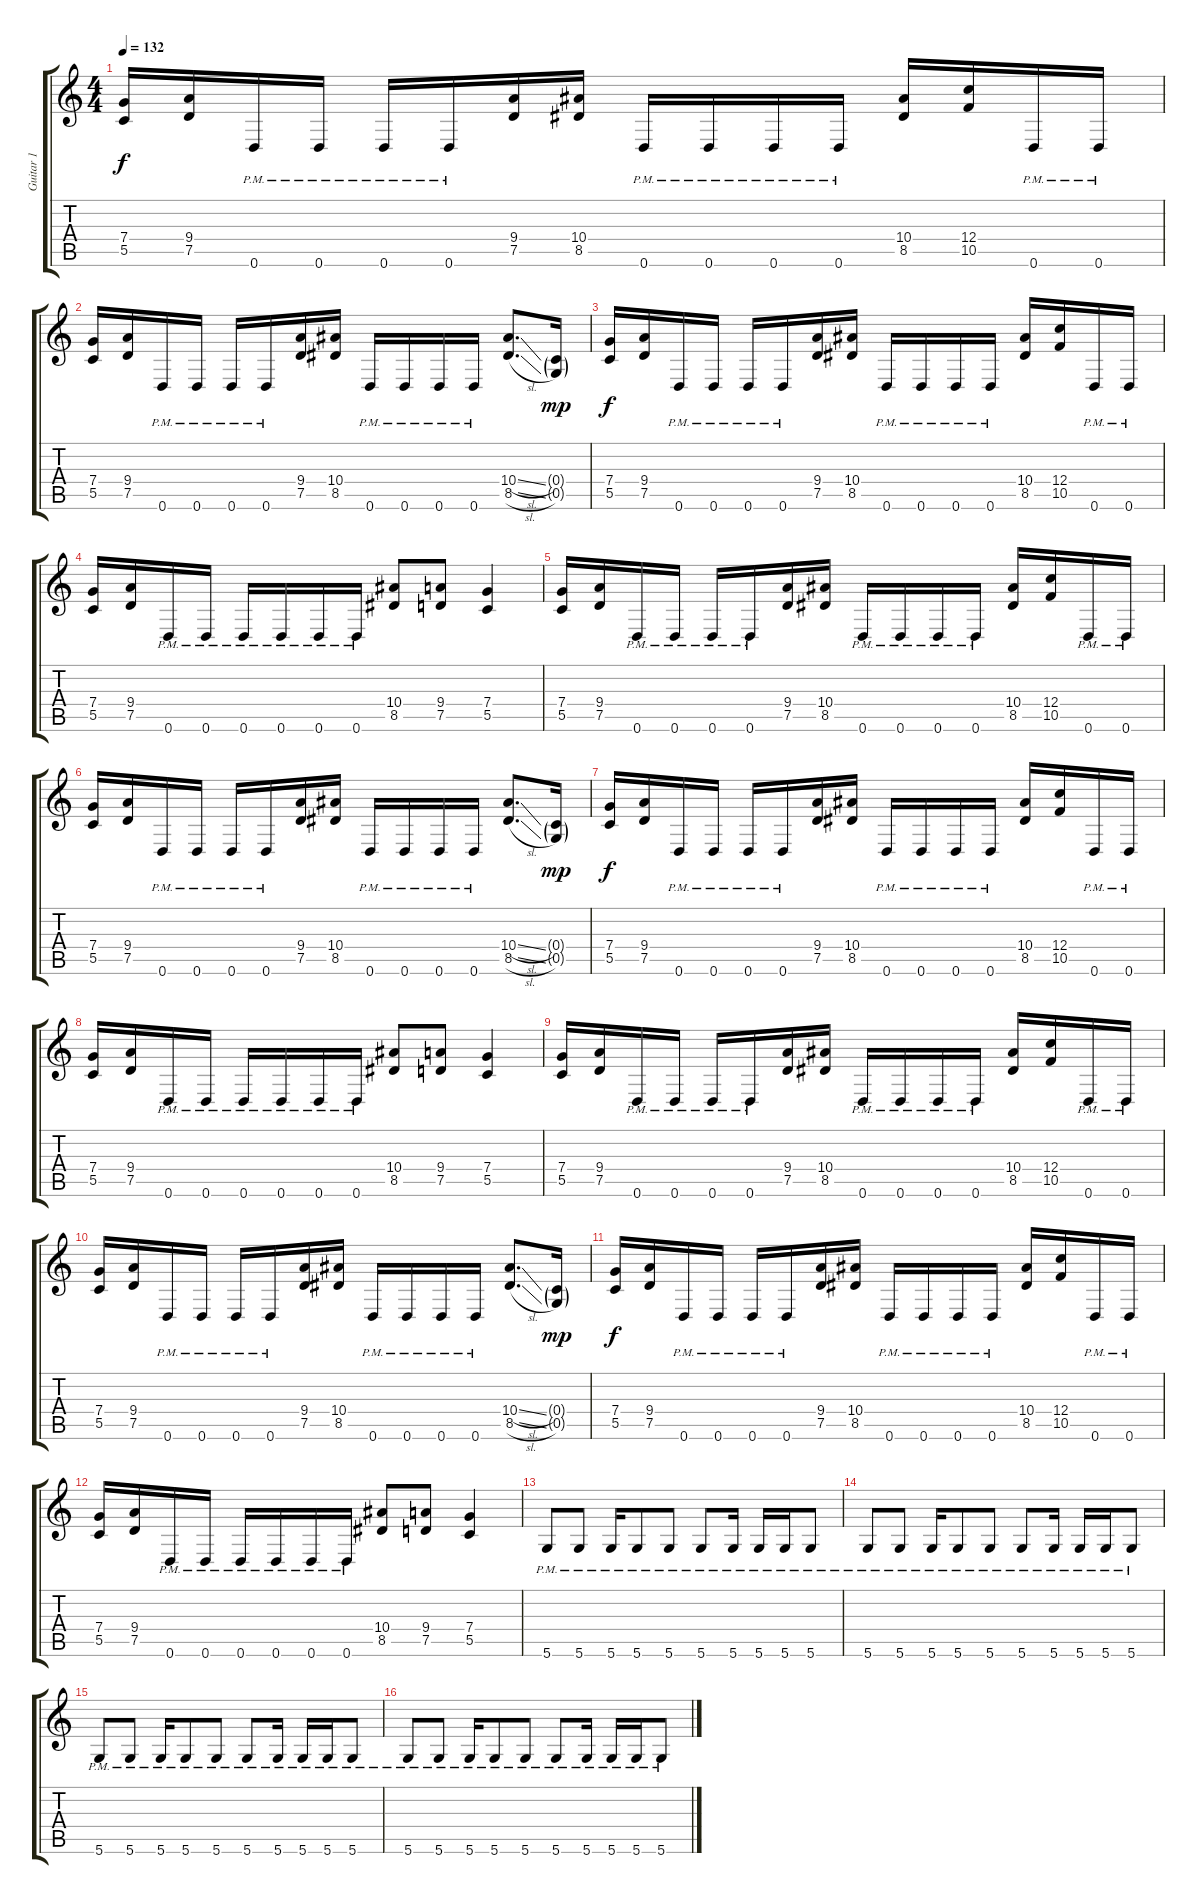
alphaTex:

\track ("Guitar 1" "Guitar 1") {instrument distortionguitar}
\staff {score tabs}
\tuning (D4 A3 F3 C3 G2 D2) {hide}
\ts (4 4)
\tempo 132
\clef g2
\ks c
(7.4 5.5).16{dy f} (9.4 7.5).16 0.6{pm}.16 0.6{pm}.16 0.6{pm}.16 0.6{pm}.16 (9.4 7.5).16 (10.4 8.5).16 0.6{pm}.16 0.6{pm}.16 0.6{pm}.16 0.6{pm}.16 (10.4 8.5).16 (12.4 10.5).16 0.6{pm}.16 0.6{pm}.16 |
(7.4 5.5).16 (9.4 7.5).16 0.6{pm}.16 0.6{pm}.16 0.6{pm}.16 0.6{pm}.16 (9.4 7.5).16 (10.4 8.5).16 0.6{pm}.16 0.6{pm}.16 0.6{pm}.16 0.6{pm}.16 (10.4{sl} 8.5{sl}).8{d} (0.4{g} 0.5{g}).16{dy mp} |
(7.4 5.5).16{dy f} (9.4 7.5).16 0.6{pm}.16 0.6{pm}.16 0.6{pm}.16 0.6{pm}.16 (9.4 7.5).16 (10.4 8.5).16 0.6{pm}.16 0.6{pm}.16 0.6{pm}.16 0.6{pm}.16 (10.4 8.5).16 (12.4 10.5).16 0.6{pm}.16 0.6{pm}.16 |
(7.4 5.5).16 (9.4 7.5).16 0.6{pm}.16 0.6{pm}.16 0.6{pm}.16 0.6{pm}.16 0.6{pm}.16 0.6{pm}.16 (10.4 8.5).8 (9.4 7.5).8 (7.4 5.5).4 |
(7.4 5.5).16 (9.4 7.5).16 0.6{pm}.16 0.6{pm}.16 0.6{pm}.16 0.6{pm}.16 (9.4 7.5).16 (10.4 8.5).16 0.6{pm}.16 0.6{pm}.16 0.6{pm}.16 0.6{pm}.16 (10.4 8.5).16 (12.4 10.5).16 0.6{pm}.16 0.6{pm}.16 |
(7.4 5.5).16 (9.4 7.5).16 0.6{pm}.16 0.6{pm}.16 0.6{pm}.16 0.6{pm}.16 (9.4 7.5).16 (10.4 8.5).16 0.6{pm}.16 0.6{pm}.16 0.6{pm}.16 0.6{pm}.16 (10.4{sl} 8.5{sl}).8{d} (0.4{g} 0.5{g}).16{dy mp} |
(7.4 5.5).16{dy f} (9.4 7.5).16 0.6{pm}.16 0.6{pm}.16 0.6{pm}.16 0.6{pm}.16 (9.4 7.5).16 (10.4 8.5).16 0.6{pm}.16 0.6{pm}.16 0.6{pm}.16 0.6{pm}.16 (10.4 8.5).16 (12.4 10.5).16 0.6{pm}.16 0.6{pm}.16 |
(7.4 5.5).16 (9.4 7.5).16 0.6{pm}.16 0.6{pm}.16 0.6{pm}.16 0.6{pm}.16 0.6{pm}.16 0.6{pm}.16 (10.4 8.5).8 (9.4 7.5).8 (7.4 5.5).4 |
(7.4 5.5).16 (9.4 7.5).16 0.6{pm}.16 0.6{pm}.16 0.6{pm}.16 0.6{pm}.16 (9.4 7.5).16 (10.4 8.5).16 0.6{pm}.16 0.6{pm}.16 0.6{pm}.16 0.6{pm}.16 (10.4 8.5).16 (12.4 10.5).16 0.6{pm}.16 0.6{pm}.16 |
(7.4 5.5).16 (9.4 7.5).16 0.6{pm}.16 0.6{pm}.16 0.6{pm}.16 0.6{pm}.16 (9.4 7.5).16 (10.4 8.5).16 0.6{pm}.16 0.6{pm}.16 0.6{pm}.16 0.6{pm}.16 (10.4{sl} 8.5{sl}).8{d} (0.4{g} 0.5{g}).16{dy mp} |
(7.4 5.5).16{dy f} (9.4 7.5).16 0.6{pm}.16 0.6{pm}.16 0.6{pm}.16 0.6{pm}.16 (9.4 7.5).16 (10.4 8.5).16 0.6{pm}.16 0.6{pm}.16 0.6{pm}.16 0.6{pm}.16 (10.4 8.5).16 (12.4 10.5).16 0.6{pm}.16 0.6{pm}.16 |
(7.4 5.5).16 (9.4 7.5).16 0.6{pm}.16 0.6{pm}.16 0.6{pm}.16 0.6{pm}.16 0.6{pm}.16 0.6{pm}.16 (10.4 8.5).8 (9.4 7.5).8 (7.4 5.5).4 |
5.6{pm}.8 5.6{pm}.8 5.6{pm}.16 5.6{pm}.8 5.6{pm}.8 5.6{pm}.8 5.6{pm}.16 5.6{pm}.16 5.6{pm}.16 5.6{pm}.8 |
5.6{pm}.8 5.6{pm}.8 5.6{pm}.16 5.6{pm}.8 5.6{pm}.8 5.6{pm}.8 5.6{pm}.16 5.6{pm}.16 5.6{pm}.16 5.6{pm}.8 |
5.6{pm}.8 5.6{pm}.8 5.6{pm}.16 5.6{pm}.8 5.6{pm}.8 5.6{pm}.8 5.6{pm}.16 5.6{pm}.16 5.6{pm}.16 5.6{pm}.8 |
5.6{pm}.8 5.6{pm}.8 5.6{pm}.16 5.6{pm}.8 5.6{pm}.8 5.6{pm}.8 5.6{pm}.16 5.6{pm}.16 5.6{pm}.16 5.6{pm}.8
